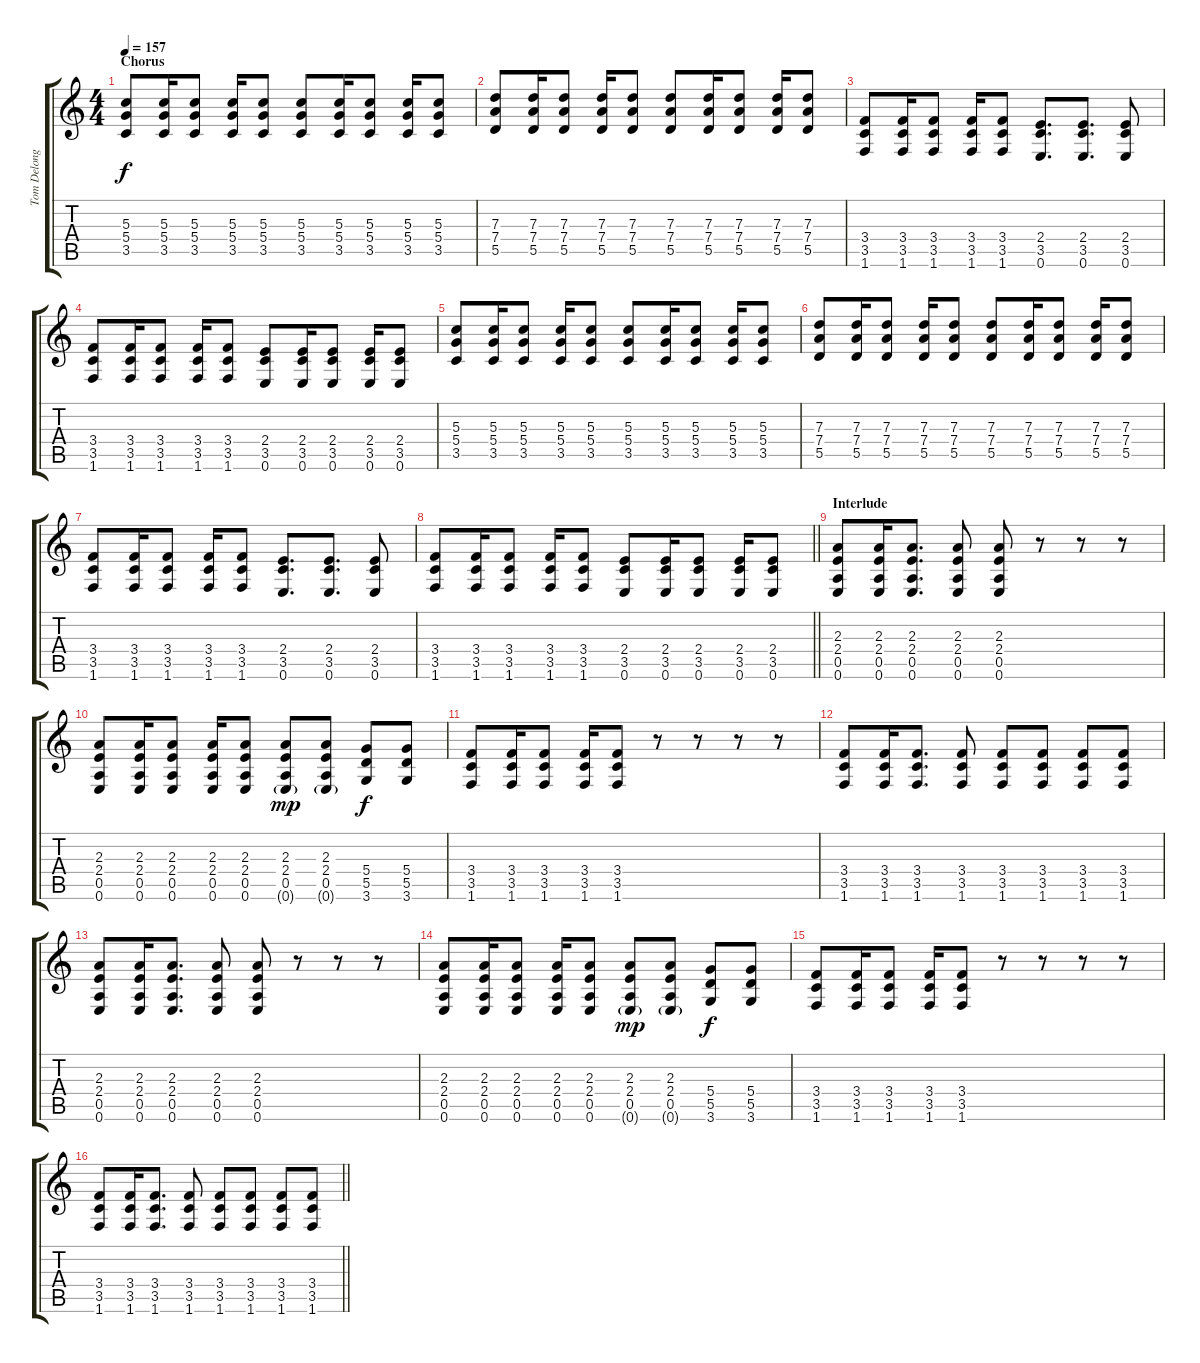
\track ("Tom Delonge - Guitar" "Tom Delong") {instrument distortionguitar}
\staff {score tabs}
\tuning (E4 B3 G3 D3 A2 E2) {hide}
\ts (4 4)
\section ("" "Chorus")
\tempo 157
\clef g2
\ks c
(5.3 5.4 3.5).8{dy f} (5.3 5.4 3.5).16 (5.3 5.4 3.5).8 (5.3 5.4 3.5).16 (5.3 5.4 3.5).8 (5.3 5.4 3.5).8 (5.3 5.4 3.5).16 (5.3 5.4 3.5).8 (5.3 5.4 3.5).16 (5.3 5.4 3.5).8 |
(7.3 7.4 5.5).8 (7.3 7.4 5.5).16 (7.3 7.4 5.5).8 (7.3 7.4 5.5).16 (7.3 7.4 5.5).8 (7.3 7.4 5.5).8 (7.3 7.4 5.5).16 (7.3 7.4 5.5).8 (7.3 7.4 5.5).16 (7.3 7.4 5.5).8 |
(3.4 3.5 1.6).8 (3.4 3.5 1.6).16 (3.4 3.5 1.6).8 (3.4 3.5 1.6).16 (3.4 3.5 1.6).8 (2.4 3.5 0.6).8{d} (2.4 3.5 0.6).8{d} (2.4 3.5 0.6).8 |
(3.4 3.5 1.6).8 (3.4 3.5 1.6).16 (3.4 3.5 1.6).8 (3.4 3.5 1.6).16 (3.4 3.5 1.6).8 (2.4 3.5 0.6).8 (2.4 3.5 0.6).16 (2.4 3.5 0.6).8 (2.4 3.5 0.6).16 (2.4 3.5 0.6).8 |
(5.3 5.4 3.5).8 (5.3 5.4 3.5).16 (5.3 5.4 3.5).8 (5.3 5.4 3.5).16 (5.3 5.4 3.5).8 (5.3 5.4 3.5).8 (5.3 5.4 3.5).16 (5.3 5.4 3.5).8 (5.3 5.4 3.5).16 (5.3 5.4 3.5).8 |
(7.3 7.4 5.5).8 (7.3 7.4 5.5).16 (7.3 7.4 5.5).8 (7.3 7.4 5.5).16 (7.3 7.4 5.5).8 (7.3 7.4 5.5).8 (7.3 7.4 5.5).16 (7.3 7.4 5.5).8 (7.3 7.4 5.5).16 (7.3 7.4 5.5).8 |
(3.4 3.5 1.6).8 (3.4 3.5 1.6).16 (3.4 3.5 1.6).8 (3.4 3.5 1.6).16 (3.4 3.5 1.6).8 (2.4 3.5 0.6).8{d} (2.4 3.5 0.6).8{d} (2.4 3.5 0.6).8 |
\barLineRight lightlight
(3.4 3.5 1.6).8 (3.4 3.5 1.6).16 (3.4 3.5 1.6).8 (3.4 3.5 1.6).16 (3.4 3.5 1.6).8 (2.4 3.5 0.6).8 (2.4 3.5 0.6).16 (2.4 3.5 0.6).8 (2.4 3.5 0.6).16 (2.4 3.5 0.6).8 |
\section ("" "Interlude")
(2.3 2.4 0.5 0.6).8 (2.3 2.4 0.5 0.6).16 (2.3 2.4 0.5 0.6).8{d} (2.3 2.4 0.5 0.6).8 (2.3 2.4 0.5 0.6).8 r.8 r.8 r.8 |
(2.3 2.4 0.5 0.6).8 (2.3 2.4 0.5 0.6).16 (2.3 2.4 0.5 0.6).8 (2.3 2.4 0.5 0.6).16 (2.3 2.4 0.5 0.6).8 (2.3 2.4 0.5 0.6{g}).8{dy mp} (2.3 2.4 0.5 0.6{g}).8 (5.4 5.5 3.6).8{dy f} (5.4 5.5 3.6).8 |
(3.4 3.5 1.6).8 (3.4 3.5 1.6).16 (3.4 3.5 1.6).8 (3.4 3.5 1.6).16 (3.4 3.5 1.6).8 r.8 r.8 r.8 r.8 |
(3.4 3.5 1.6).8 (3.4 3.5 1.6).16 (3.4 3.5 1.6).8{d} (3.4 3.5 1.6).8 (3.4 3.5 1.6).8 (3.4 3.5 1.6).8 (3.4 3.5 1.6).8 (3.4 3.5 1.6).8 |
(2.3 2.4 0.5 0.6).8 (2.3 2.4 0.5 0.6).16 (2.3 2.4 0.5 0.6).8{d} (2.3 2.4 0.5 0.6).8 (2.3 2.4 0.5 0.6).8 r.8 r.8 r.8 |
(2.3 2.4 0.5 0.6).8 (2.3 2.4 0.5 0.6).16 (2.3 2.4 0.5 0.6).8 (2.3 2.4 0.5 0.6).16 (2.3 2.4 0.5 0.6).8 (2.3 2.4 0.5 0.6{g}).8{dy mp} (2.3 2.4 0.5 0.6{g}).8 (5.4 5.5 3.6).8{dy f} (5.4 5.5 3.6).8 |
(3.4 3.5 1.6).8 (3.4 3.5 1.6).16 (3.4 3.5 1.6).8 (3.4 3.5 1.6).16 (3.4 3.5 1.6).8 r.8 r.8 r.8 r.8 |
\barLineRight lightlight
(3.4 3.5 1.6).8 (3.4 3.5 1.6).16 (3.4 3.5 1.6).8{d} (3.4 3.5 1.6).8 (3.4 3.5 1.6).8 (3.4 3.5 1.6).8 (3.4 3.5 1.6).8 (3.4 3.5 1.6).8
